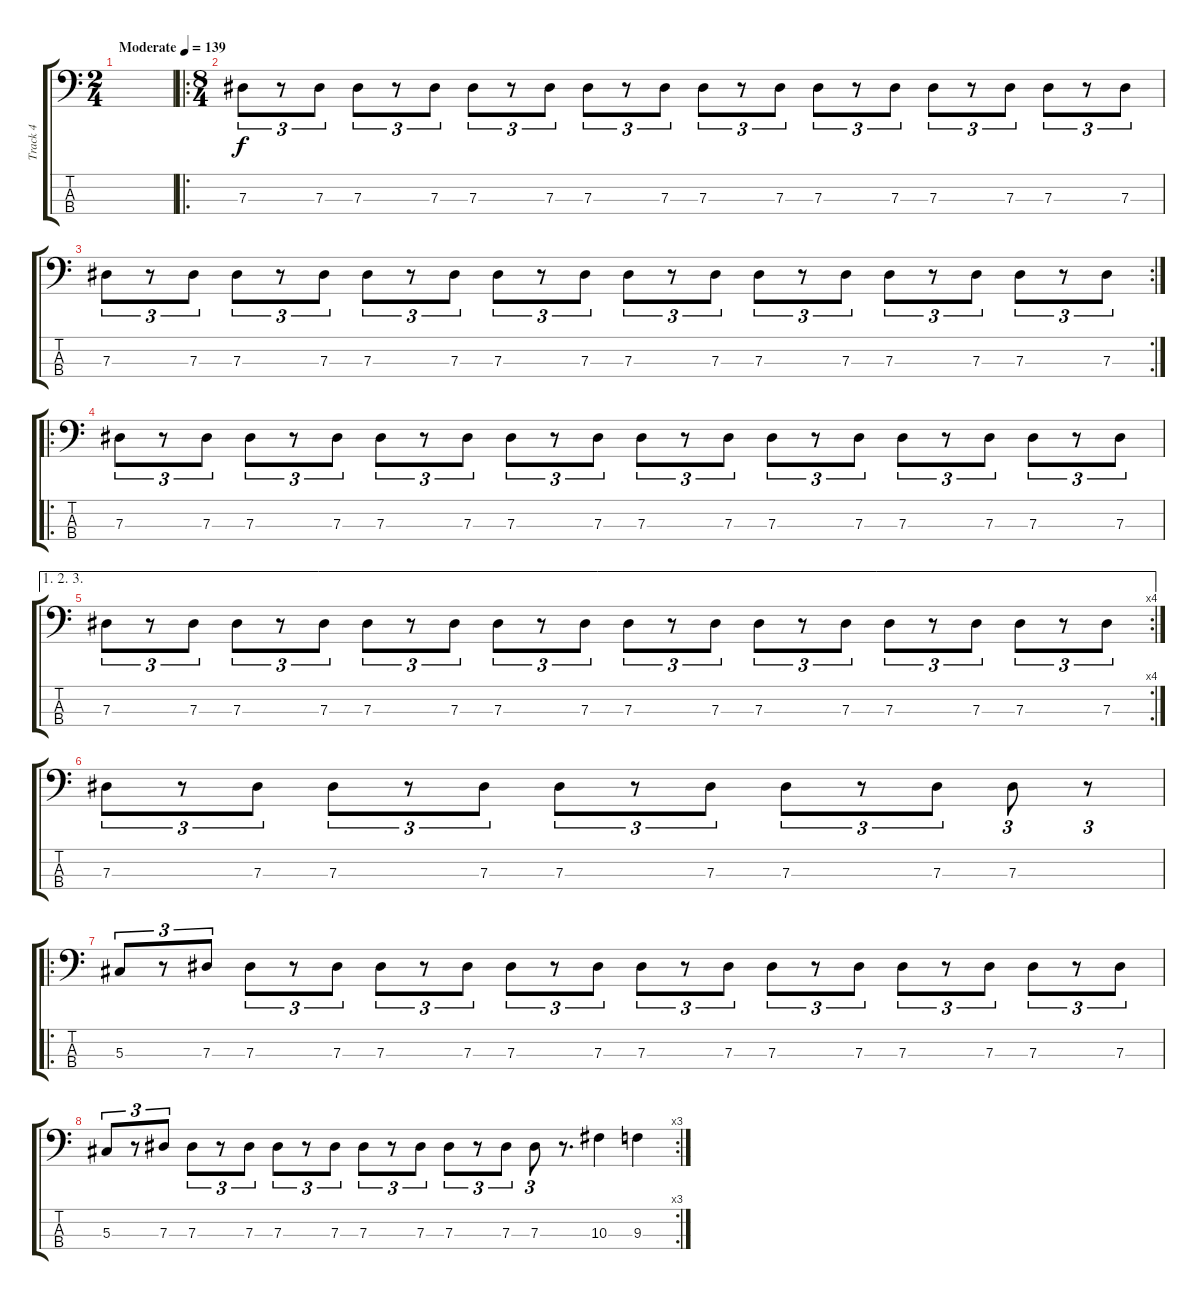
\track ("Track 4" "Track 4") {instrument electricbassfinger}
\staff {score tabs}
\tuning (Gb2 Db2 Ab1 Eb1) {hide}
\ts (2 4)
\tempo (139 "Moderate")
\clef f4
\ks c
|
\ro
\ts (8 4)
7.3.8{tu (3 2)} r.8{tu (3 2)} 7.3.8{tu (3 2)} 7.3.8{tu (3 2)} r.8{tu (3 2)} 7.3.8{tu (3 2)} 7.3.8{tu (3 2)} r.8{tu (3 2)} 7.3.8{tu (3 2)} 7.3.8{tu (3 2)} r.8{tu (3 2)} 7.3.8{tu (3 2)} 7.3.8{tu (3 2)} r.8{tu (3 2)} 7.3.8{tu (3 2)} 7.3.8{tu (3 2)} r.8{tu (3 2)} 7.3.8{tu (3 2)} 7.3.8{tu (3 2)} r.8{tu (3 2)} 7.3.8{tu (3 2)} 7.3.8{tu (3 2)} r.8{tu (3 2)} 7.3.8{tu (3 2)} |
\rc 2
7.3.8{tu (3 2)} r.8{tu (3 2)} 7.3.8{tu (3 2)} 7.3.8{tu (3 2)} r.8{tu (3 2)} 7.3.8{tu (3 2)} 7.3.8{tu (3 2)} r.8{tu (3 2)} 7.3.8{tu (3 2)} 7.3.8{tu (3 2)} r.8{tu (3 2)} 7.3.8{tu (3 2)} 7.3.8{tu (3 2)} r.8{tu (3 2)} 7.3.8{tu (3 2)} 7.3.8{tu (3 2)} r.8{tu (3 2)} 7.3.8{tu (3 2)} 7.3.8{tu (3 2)} r.8{tu (3 2)} 7.3.8{tu (3 2)} 7.3.8{tu (3 2)} r.8{tu (3 2)} 7.3.8{tu (3 2)} |
\ro
7.3.8{tu (3 2)} r.8{tu (3 2)} 7.3.8{tu (3 2)} 7.3.8{tu (3 2)} r.8{tu (3 2)} 7.3.8{tu (3 2)} 7.3.8{tu (3 2)} r.8{tu (3 2)} 7.3.8{tu (3 2)} 7.3.8{tu (3 2)} r.8{tu (3 2)} 7.3.8{tu (3 2)} 7.3.8{tu (3 2)} r.8{tu (3 2)} 7.3.8{tu (3 2)} 7.3.8{tu (3 2)} r.8{tu (3 2)} 7.3.8{tu (3 2)} 7.3.8{tu (3 2)} r.8{tu (3 2)} 7.3.8{tu (3 2)} 7.3.8{tu (3 2)} r.8{tu (3 2)} 7.3.8{tu (3 2)} |
\ae (1 2 3)
\rc 4
7.3.8{tu (3 2)} r.8{tu (3 2)} 7.3.8{tu (3 2)} 7.3.8{tu (3 2)} r.8{tu (3 2)} 7.3.8{tu (3 2)} 7.3.8{tu (3 2)} r.8{tu (3 2)} 7.3.8{tu (3 2)} 7.3.8{tu (3 2)} r.8{tu (3 2)} 7.3.8{tu (3 2)} 7.3.8{tu (3 2)} r.8{tu (3 2)} 7.3.8{tu (3 2)} 7.3.8{tu (3 2)} r.8{tu (3 2)} 7.3.8{tu (3 2)} 7.3.8{tu (3 2)} r.8{tu (3 2)} 7.3.8{tu (3 2)} 7.3.8{tu (3 2)} r.8{tu (3 2)} 7.3.8{tu (3 2)} |
7.3.8{tu (3 2)} r.8{tu (3 2)} 7.3.8{tu (3 2)} 7.3.8{tu (3 2)} r.8{tu (3 2)} 7.3.8{tu (3 2)} 7.3.8{tu (3 2)} r.8{tu (3 2)} 7.3.8{tu (3 2)} 7.3.8{tu (3 2)} r.8{tu (3 2)} 7.3.8{tu (3 2)} 7.3.8{tu (3 2)} r.8{tu (3 2)} |
\ro
5.3.8{tu (3 2)} r.8{tu (3 2)} 7.3.8{tu (3 2)} 7.3.8{tu (3 2)} r.8{tu (3 2)} 7.3.8{tu (3 2)} 7.3.8{tu (3 2)} r.8{tu (3 2)} 7.3.8{tu (3 2)} 7.3.8{tu (3 2)} r.8{tu (3 2)} 7.3.8{tu (3 2)} 7.3.8{tu (3 2)} r.8{tu (3 2)} 7.3.8{tu (3 2)} 7.3.8{tu (3 2)} r.8{tu (3 2)} 7.3.8{tu (3 2)} 7.3.8{tu (3 2)} r.8{tu (3 2)} 7.3.8{tu (3 2)} 7.3.8{tu (3 2)} r.8{tu (3 2)} 7.3.8{tu (3 2)} |
\rc 3
5.3.8{tu (3 2)} r.8{tu (3 2)} 7.3.8{tu (3 2)} 7.3.8{tu (3 2)} r.8{tu (3 2)} 7.3.8{tu (3 2)} 7.3.8{tu (3 2)} r.8{tu (3 2)} 7.3.8{tu (3 2)} 7.3.8{tu (3 2)} r.8{tu (3 2)} 7.3.8{tu (3 2)} 7.3.8{tu (3 2)} r.8{tu (3 2)} 7.3.8{tu (3 2)} 7.3.8{tu (3 2)} r.8{d} 10.3.4 9.3.4
